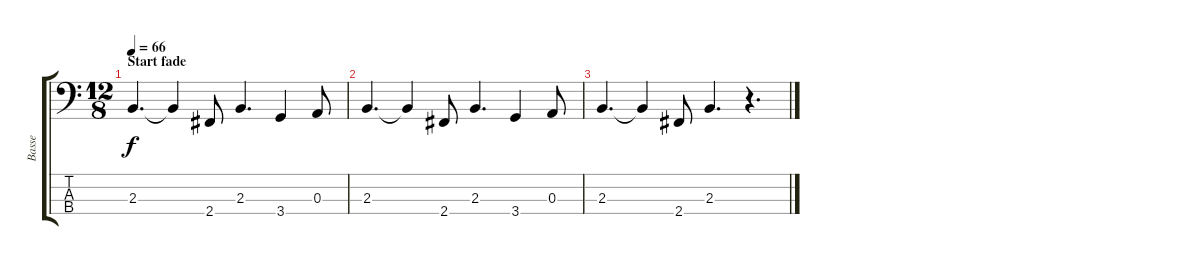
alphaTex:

\track ("Basse" "Basse") {instrument electricbassfinger}
\staff {score tabs}
\tuning (G2 D2 A1 E1) {hide}
\ts (12 8)
\section ("" "Start fade")
\tempo 66
\clef f4
\ks c
2.3.4{d dy f volume 5} 2.3{t}.4 2.4.8 2.3.4{d} 3.4.4 0.3.8 |
2.3.4{d} 2.3{t}.4 2.4.8 2.3.4{d} 3.4.4 0.3.8 |
2.3.4{d} 2.3{t}.4 2.4.8 2.3.4{d} r.4{d}
